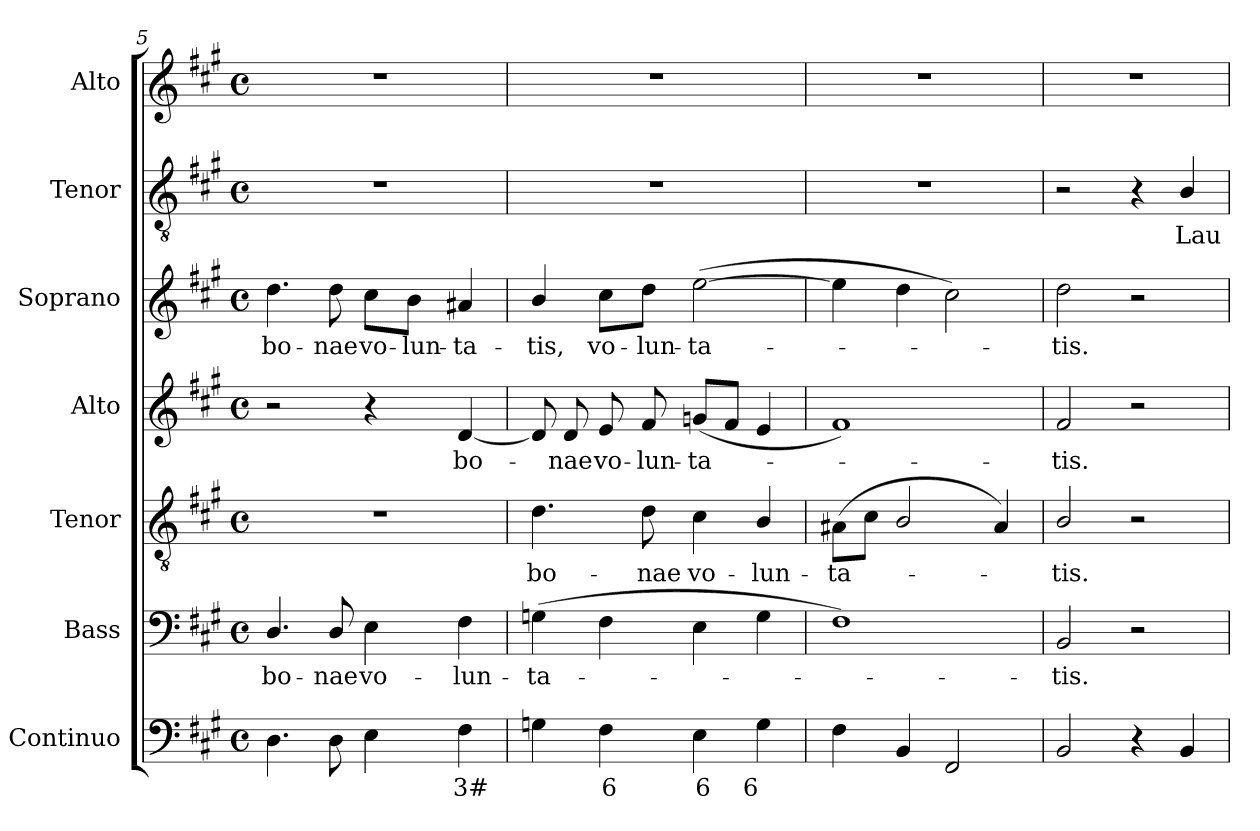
**kern	**text	**kern	**text	**kern	**text	**kern	**text	**kern	**text	**kern	**text	**kern
*part7	*part7	*part6	*part6	*part5	*part5	*part4	*part4	*part3	*part3	*part2	*part2	*part1
*staff7	*staff7	*staff6	*staff6	*staff5	*staff5	*staff4	*staff4	*staff3	*staff3	*staff2	*staff2	*staff1
*I"Continuo	*	*I"Bass	*	*I"Tenor	*	*I"Alto	*	*I"Soprano	*	*I"Tenor	*	*I"Alto
*I'Cont.	*	*I'B.	*	*I'T.	*	*I'A.	*	*I'S.	*	*I'T.	*	*I'A.
!!LO:LB:g=z
*clefF4	*	*clefF4	*	*clefGv2	*	*clefG2	*	*clefG2	*	*clefGv2	*	*clefG2
*	*	*	*	*ITrd7c12	*	*	*	*	*	*ITrd7c12	*	*
*k[f#c#g#]	*	*k[f#c#g#]	*	*k[f#c#g#]	*	*k[f#c#g#]	*	*k[f#c#g#]	*	*k[f#c#g#]	*	*k[f#c#g#]
*A:	*	*A:	*	*A:	*	*A:	*	*A:	*	*A:	*	*A:
*M4/4	*	*M4/4	*	*M4/4	*	*M4/4	*	*M4/4	*	*M4/4	*	*M4/4
*met(c)	*	*met(c)	*	*met(c)	*	*met(c)	*	*met(c)	*	*met(c)	*	*met(c)
=5	=5	=5	=5	=5	=5	=5	=5	=5	=5	=5	=5	=5
!	!	!	!LO:LY:b:color=#000000	!	!	!	!	!	!	!	!	!
!	!	!	!	!	!	!	!	!	!LO:LY:b:color=#000000	!	!	!
4.Di\	.	4.Di/	bo-	1r	.	2r	.	4.ddi\	bo-	1r	.	1r
!	!	!	!LO:LY:b:color=#000000	!	!	!	!	!	!	!	!	!
!	!	!	!	!	!	!	!	!	!LO:LY:b:color=#000000	!	!	!
8Di\	.	8Di/	-nae	.	.	.	.	8ddi\	-nae	.	.	.
!	!	!	!LO:LY:b:color=#000000	!	!	!	!	!	!	!	!	!
!	!	!	!	!	!	!	!	!	!LO:LY:b:color=#000000	!	!	!
4Ei\	.	4Ei\	vo-	.	.	4r	.	8cc#i\L	vo-	.	.	.
!	!	!	!	!	!	!	!	!	!LO:LY:b:color=#000000	!	!	!
.	.	.	.	.	.	.	.	8bi\J	-lun-	.	.	.
!	!LO:LY:b:color=#000000	!	!	!	!	!	!	!	!	!	!	!
!	!	!	!LO:LY:b:color=#000000	!	!	!	!	!	!	!	!	!
!	!	!	!	!	!	!	!LO:LY:b:color=#000000	!	!	!	!	!
!	!	!	!	!	!	!	!	!	!LO:LY:b:color=#000000	!	!	!
4F#i\	3#	4F#i\	-lun-	.	.	[4di/	bo-	4a#Xi/	-ta-	.	.	.
=6	=6	=6	=6	=6	=6	=6	=6	=6	=6	=6	=6	=6
!	!	!	!LO:LY:b:color=#000000	!	!	!	!	!	!	!	!	!
!	!	!	!	!	!LO:LY:b:color=#000000	!	!	!	!	!	!	!
!	!	!	!	!	!	!	!	!	!LO:LY:b:color=#000000	!	!	!
4Gni\	.	(4Gni\	-ta-	4.Di\	bo-	8di/]	.	4bi/	-tis,	1r	.	1r
!	!	!	!	!	!	!	!LO:LY:b:color=#000000	!	!	!	!	!
.	.	.	.	.	.	8di/	-nae	.	.	.	.	.
!	!LO:LY:b:color=#000000	!	!	!	!	!	!	!	!	!	!	!
!	!	!	!	!	!	!	!LO:LY:b:color=#000000	!	!	!	!	!
!	!	!	!	!	!	!	!	!	!LO:LY:b:color=#000000	!	!	!
4F#i\	6	4F#i\	.	.	.	8ei/	vo-	8cc#i\L	vo-	.	.	.
!	!	!	!	!	!LO:LY:b:color=#000000	!	!	!	!	!	!	!
!	!	!	!	!	!	!	!LO:LY:b:color=#000000	!	!	!	!	!
!	!	!	!	!	!	!	!	!	!LO:LY:b:color=#000000	!	!	!
.	.	.	.	8Di\	-nae	8f#i/	-lun-	8ddi\J	-lun-	.	.	.
!	!LO:LY:b:color=#000000	!	!	!	!	!	!	!	!	!	!	!
!	!	!	!	!	!LO:LY:b:color=#000000	!	!	!	!	!	!	!
!	!	!	!	!	!	!	!LO:LY:b:color=#000000	!	!	!	!	!
!	!	!	!	!	!	!	!	!	!LO:LY:b:color=#000000	!	!	!
4Ei\	6	4Ei\	.	4C#i\	vo-	(8gi/L	-ta-	([2eei\	-ta-	.	.	.
.	.	.	.	.	.	8f#i/J	.	.	.	.	.	.
!	!LO:LY:b:color=#000000	!	!	!	!	!	!	!	!	!	!	!
!	!	!	!	!	!LO:LY:b:color=#000000	!	!	!	!	!	!	!
4Gi\	6	4Gi\	.	4BBi/	-lun-	4ei/	.	.	.	.	.	.
=7	=7	=7	=7	=7	=7	=7	=7	=7	=7	=7	=7	=7
!	!	!	!	!	!LO:LY:b:color=#000000	!	!	!	!	!	!	!
4F#i\	.	1F#i)	.	(8AA#Xi\L	-ta-	1f#i)	.	4eei\]	.	1r	.	1r
.	.	.	.	8C#i\J	.	.	.	.	.	.	.	.
4BBi/	.	.	.	2BBi/	.	.	.	4ddi\	.	.	.	.
2FF#i/	.	.	.	.	.	.	.	2cc#i\)	.	.	.	.
.	.	.	.	4AA#i/)	.	.	.	.	.	.	.	.
=8	=8	=8	=8	=8	=8	=8	=8	=8	=8	=8	=8	=8
!	!	!	!LO:LY:b:color=#000000	!	!	!	!	!	!	!	!	!
!	!	!	!	!	!LO:LY:b:color=#000000	!	!	!	!	!	!	!
!	!	!	!	!	!	!	!LO:LY:b:color=#000000	!	!	!	!	!
!	!	!	!	!	!	!	!	!	!LO:LY:b:color=#000000	!	!	!
2BBi/	.	2BBi/	-tis.	2BBi/	-tis.	2f#i/	-tis.	2ddi\	-tis.	2r	.	1r
4r	.	2r	.	2r	.	2r	.	2r	.	4r	.	.
!	!	!	!	!	!	!	!	!	!	!	!LO:LY:b:color=#000000	!
4BBi/	.	.	.	.	.	.	.	.	.	4BBi/	Lau-	.
=	=	=	=	=	=	=	=	=	=	=	=	=
*-	*-	*-	*-	*-	*-	*-	*-	*-	*-	*-	*-	*-
